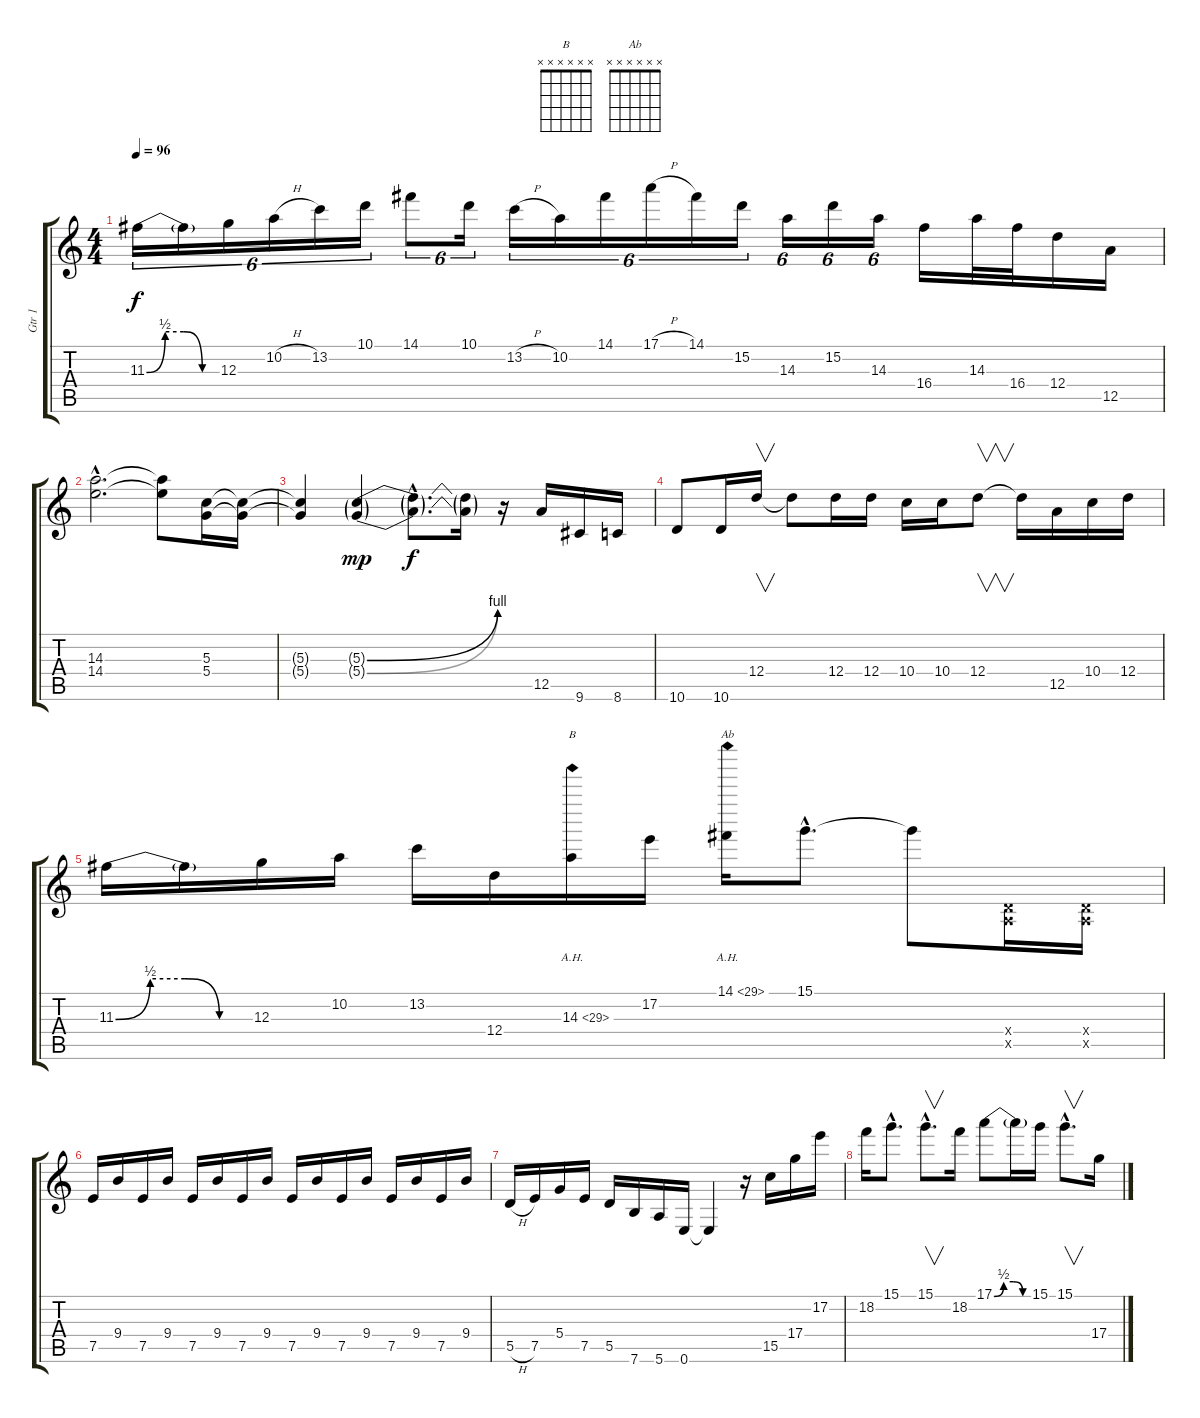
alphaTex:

\track ("Gtr 1" "Gtr 1") {instrument overdrivenguitar}
\staff {score tabs}
\tuning (E4 B3 G3 D3 A2 E2) {hide}
\chord ("B" x x x x x x) {firstfret 0}
\chord ("Ab" x x x x x x) {firstfret 0}
\ts (4 4)
\tempo 96
\clef g2
\ks c
11.3{be (custom 0 0 15 2 30 2 45 0 60 0)}.16{tu (6 4) dy f} 11.3{t}.16{tu (6 4)} 12.3.16{tu (6 4)} 10.2{h}.16{tu (6 4)} 13.2.16{tu (6 4)} 10.1.16{tu (6 4)} 14.1.8{tu (6 4)} 10.1.16{tu (6 4)} 13.2{h}.16{tu (6 4)} 10.2.16{tu (6 4)} 14.1.16{tu (6 4)} 17.1{h}.16{tu (6 4)} 14.1.16{tu (6 4)} 15.2.16{tu (6 4)} 14.3.16{tu (6 4)} 15.2.16{tu (6 4)} 14.3.16{tu (6 4)} 16.4.16 14.3.32 16.4.32 12.4.16 12.5.16 |
(14.3{hac} 14.4{hac}).2{d} (14.3{t} 14.4{t}).8 (5.3 5.4).16 (5.3{t} 5.4{t}).16 |
(5.3{t} 5.4{t}).4 (5.3{be (bend 0 0 60 4) g} 5.4{be (bend 0 0 60 4) g}).4{dy mp} (5.3{hac t} 5.4{hac t}).8{d dy f} (5.3{t} 5.4{t}).16 r.16 12.5.16 9.6.16 8.6.16 |
10.6.8 10.6.16 12.4.16{v} 12.4{t}.8 12.4.16 12.4.16 10.4.16 10.4.16 12.4.8{v} 12.4{t}.16 12.5.16 10.4.16 12.4.16 |
11.3{be (custom 0 0 15 2 30 2 45 0 60 0)}.16 11.3{t}.16 12.3.16 10.2.16 13.2.16 12.4.16 14.3{ah 15}.16{ch "B"} 17.2.16 14.1{ah 15}.16{ch "Ab"} 15.1{hac}.8{d} 15.1{t}.8 (0.4{x} 0.5{x}).16 (0.4{x} 0.5{x}).16 |
7.5.16 9.4.16 7.5.16 9.4.16 7.5.16 9.4.16 7.5.16 9.4.16 7.5.16 9.4.16 7.5.16 9.4.16 7.5.16 9.4.16 7.5.16 9.4.16 |
5.5{h}.16 7.5.16 5.4.16 7.5.16 5.5.16 7.6.16 5.6.16 0.6.16 0.6{t}.4 r.16 15.5.16 17.4.16 17.2.16 |
18.2.16 15.1{hac}.8{d} 15.1{hac}.8{v d} 18.2.16 17.1{be (custom 0 0 15 2 30 2 45 0 60 0)}.8 17.1{t}.16 15.1.16 15.1{hac}.8{v d} 17.4.16
